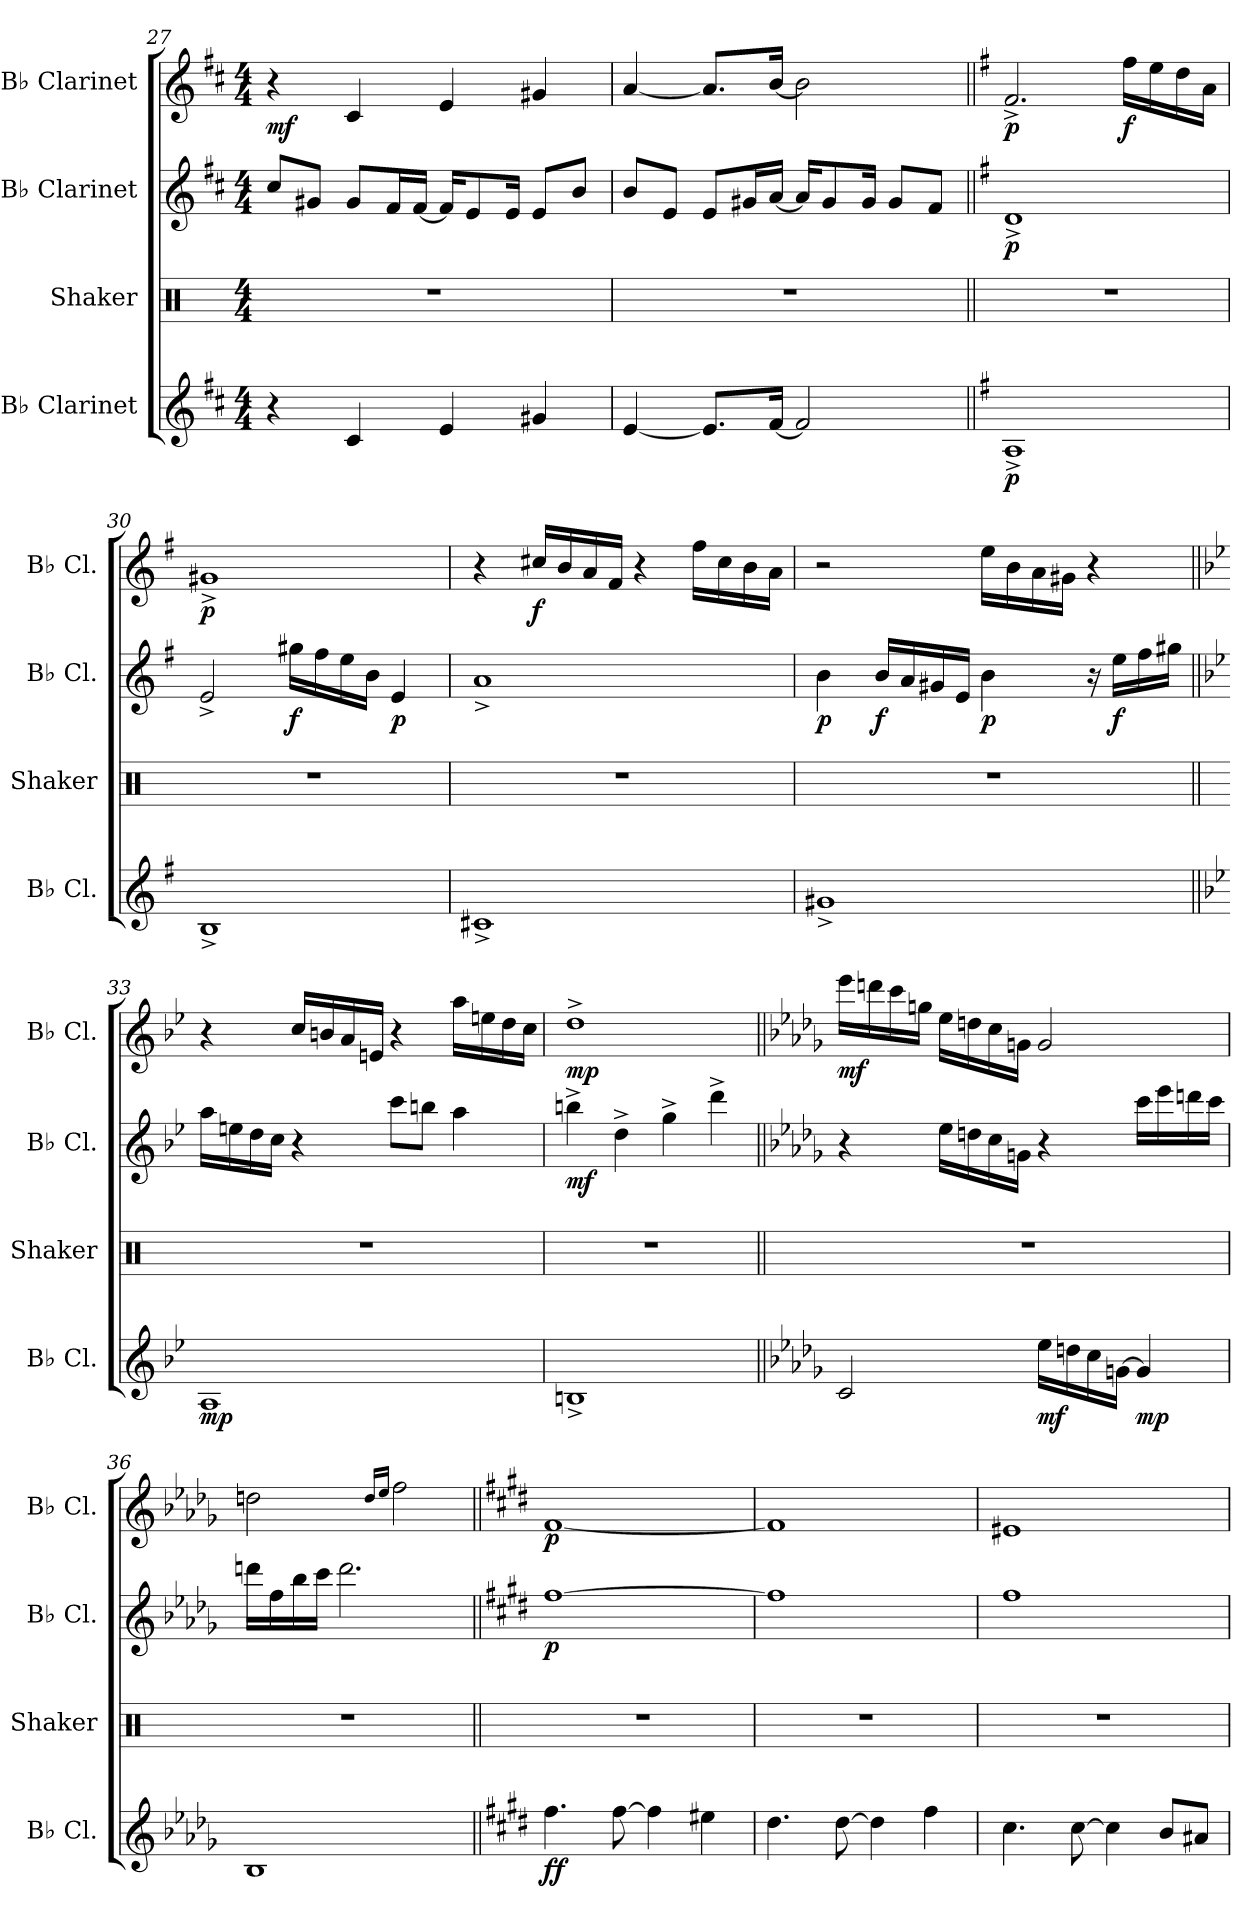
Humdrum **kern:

**kern	**dynam	**kern	**kern	**dynam	**kern	**dynam
*part4	*part4	*part3	*part2	*part2	*part1	*part1
*staff4	*staff4	*staff3	*staff2	*staff2	*staff1	*staff1
*I"B♭ Clarinet	*	*I"Shaker	*I"B♭ Clarinet	*	*I"B♭ Clarinet	*
*I'B♭ Cl.	*	*I'Shaker	*I'B♭ Cl.	*	*I'B♭ Cl.	*
*clefG2	*	*clefX	*clefG2	*	*clefG2	*
*ITrd1c2	*	*	*ITrd1c2	*	*ITrd1c2	*
*k[]	*	*k[]	*k[]	*	*k[]	*
*M4/4	*	*M4/4	*M4/4	*	*M4/4	*
=27	=27	=27	=27	=27	=27	=27
!	!	!	!	!	!	!LO:DY:b
4r	.	1r	8b/L	.	4r	mf
.	.	.	8f#X/J	.	.	.
4B/	.	.	8f#/L	.	4B/	.
.	.	.	16e/L	.	.	.
.	.	.	[16e/JJ	.	.	.
4d/	.	.	16e/KL]	.	4d/	.
.	.	.	8d/	.	.	.
.	.	.	16d/Jk	.	.	.
4f#X/	.	.	8d/L	.	4f#X/	.
.	.	.	8a/J	.	.	.
=28	=28	=28	=28	=28	=28	=28
[4d/	.	1r	8a/L	.	[4g/	.
.	.	.	8d/J	.	.	.
8.d/L]	.	.	8d/L	.	8.g/L]	.
.	.	.	16f#X/L	.	.	.
[16e/Jk	.	.	[16g/JJ	.	[16a/Jk	.
2e/]	.	.	16g/KL]	.	2a\]	.
.	.	.	8f#/	.	.	.
.	.	.	16f#/Jk	.	.	.
.	.	.	8f#/L	.	.	.
.	.	.	8e/J	.	.	.
=29||	=29||	=29||	=29||	=29||	=29||	=29||
*k[b-]	*	*	*k[b-]	*	*k[b-]	*
!	!LO:DY:b	!	!	!LO:DY:b	!	!LO:DY:b
1G^	p	1r	1c^	p	2.e^/	p
!	!	!	!	!	!	!LO:DY:b
.	.	.	.	.	16ee\LL	f
.	.	.	.	.	16dd\	.
.	.	.	.	.	16cc\	.
.	.	.	.	.	16g\JJ	.
!!LO:PB:g=z
=30	=30	=30	=30	=30	=30	=30
!	!	!	!	!	!	!LO:DY:b
1A^	.	1r	2d^/	.	1f#X^	p
!	!	!	!	!LO:DY:b	!	!
.	.	.	16ff#X\LL	f	.	.
.	.	.	16ee\	.	.	.
.	.	.	16dd\	.	.	.
.	.	.	16a\JJ	.	.	.
!	!	!	!	!LO:DY:b	!	!
.	.	.	4d/	p	.	.
=31	=31	=31	=31	=31	=31	=31
1Bn^	.	1r	1g^	.	4r	.
!	!	!	!	!	!	!LO:DY:b
.	.	.	.	.	16bn/LL	f
.	.	.	.	.	16a/	.
.	.	.	.	.	16g/	.
.	.	.	.	.	16e/JJ	.
.	.	.	.	.	4r	.
.	.	.	.	.	16ee\LL	.
.	.	.	.	.	16b\	.
.	.	.	.	.	16a\	.
.	.	.	.	.	16g\JJ	.
=32	=32	=32	=32	=32	=32	=32
!	!	!	!	!LO:DY:b	!	!
1f#X^	.	1r	4a\	p	2r	.
!	!	!	!	!LO:DY:b	!	!
.	.	.	16a/LL	f	.	.
.	.	.	16g/	.	.	.
.	.	.	16f#X/	.	.	.
.	.	.	16d/JJ	.	.	.
!	!	!	!	!LO:DY:b	!	!
.	.	.	4a\	p	16dd\LL	.
.	.	.	.	.	16a\	.
.	.	.	.	.	16g\	.
.	.	.	.	.	16f#X\JJ	.
.	.	.	16r	.	4r	.
!	!	!	!	!LO:DY:b	!	!
.	.	.	16dd\LL	f	.	.
.	.	.	16ee\	.	.	.
.	.	.	16ff#X\JJ	.	.	.
!!LO:LB:g=z
=33||	=33||	=33||	=33||	=33||	=33||	=33||
*k[b-e-a-d-]	*	*	*k[b-e-a-d-]	*	*k[b-e-a-d-]	*
!	!LO:DY:b	!	!	!	!	!
1G	mp	1r	16gg\LL	.	4r	.
.	.	.	16ddn\	.	.	.
.	.	.	16cc\	.	.	.
.	.	.	16b-\JJ	.	.	.
.	.	.	4r	.	16b-/LL	.
.	.	.	.	.	16an/	.
.	.	.	.	.	16g/	.
.	.	.	.	.	16dn/JJ	.
.	.	.	8bb-\L	.	4r	.
.	.	.	8aan\J	.	.	.
.	.	.	4gg\	.	16gg\LL	.
.	.	.	.	.	16ddn\	.
.	.	.	.	.	16cc\	.
.	.	.	.	.	16b-\JJ	.
=34	=34	=34	=34	=34	=34	=34
!	!	!	!	!LO:DY:b	!	!LO:DY:b
1An^	.	1r	4aan^\	mf	1cc^	mp
.	.	.	4cc^\	.	.	.
.	.	.	4ff^\	.	.	.
.	.	.	4ccc^\	.	.	.
!!LO:LB:g=z
=35||	=35||	=35||	=35||	=35||	=35||	=35||
*k[b-e-a-d-g-c-f-]	*	*	*k[b-e-a-d-g-c-f-]	*	*k[b-e-a-d-g-c-f-]	*
!	!	!	!	!	!	!LO:DY:b
2B-/	.	1r	4r	.	16ddd-\LL	mf
.	.	.	.	.	16cccn\	.
.	.	.	.	.	16bb-\	.
.	.	.	.	.	16ffn\JJ	.
.	.	.	16dd-\LL	.	16dd-\LL	.
.	.	.	16ccn\	.	16ccn\	.
.	.	.	16b-\	.	16b-\	.
.	.	.	16fn\JJ	.	16fn\JJ	.
!	!LO:DY:b	!	!	!	!	!
16dd-\LL	mf	.	4r	.	2f/	.
16ccn\	.	.	.	.	.	.
16b-\	.	.	.	.	.	.
[16fn\JJ	.	.	.	.	.	.
!	!LO:DY:b	!	!	!	!	!
4f/]	mp	.	16bb-\LL	.	.	.
.	.	.	16ddd-\	.	.	.
.	.	.	16cccn\	.	.	.
.	.	.	16bb-\JJ	.	.	.
=36	=36	=36	=36	=36	=36	=36
1A-	.	1r	16cccn\LL	.	2ccn\	.
.	.	.	16ee-\	.	.	.
.	.	.	16aa-\	.	.	.
.	.	.	16bb-\JJ	.	.	.
.	.	.	2.ccc\	.	.	.
.	.	.	.	.	16qcc/LL	.
.	.	.	.	.	16qdd-/JJ	.
.	.	.	.	.	2ee-\	.
=37||	=37||	=37||	=37||	=37||	=37||	=37||
*k[f#c#]	*	*	*k[f#c#]	*	*k[f#c#]	*
!	!LO:DY:b	!	!	!LO:DY:b	!	!LO:DY:b
4.ee\	ff	1r	[1ee	p	[1e	p
[8ee\	.	.	.	.	.	.
4ee\]	.	.	.	.	.	.
4dd#X\	.	.	.	.	.	.
!!LO:PB:g=z
=38	=38	=38	=38	=38	=38	=38
4.cc#\	.	1r	1ee]	.	1e]	.
[8cc#\	.	.	.	.	.	.
4cc#\]	.	.	.	.	.	.
4ee\	.	.	.	.	.	.
=39	=39	=39	=39	=39	=39	=39
4.b\	.	1r	1ee	.	1d#X	.
[8b\	.	.	.	.	.	.
4b\]	.	.	.	.	.	.
8a/L	.	.	.	.	.	.
8g#X/J	.	.	.	.	.	.
=	=	=	=	=	=	=
*-	*-	*-	*-	*-	*-	*-
